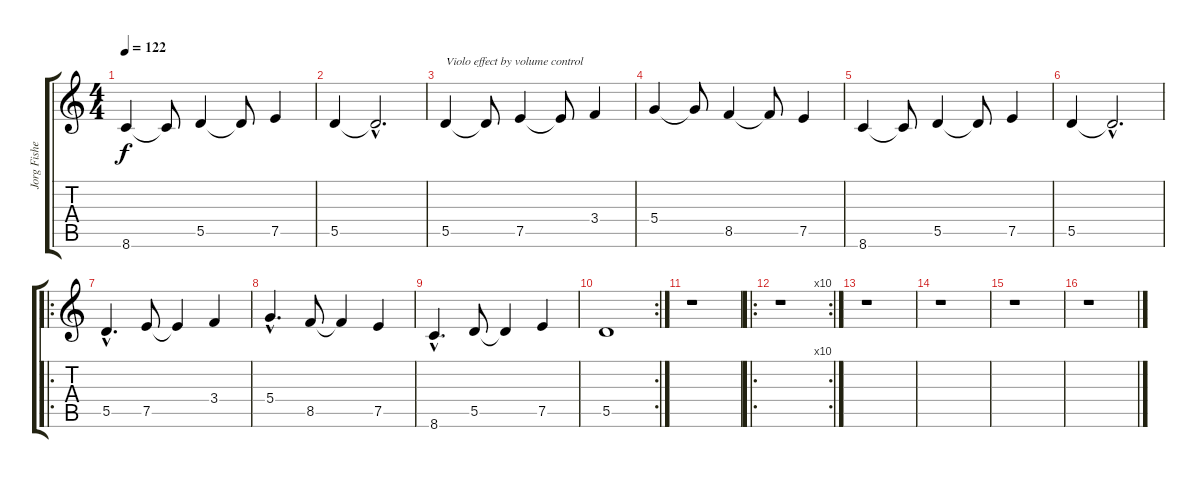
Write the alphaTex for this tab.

\track ("Jorg Fisher" "Jorg Fishe") {instrument distortionguitar}
\staff {score tabs}
\tuning (E4 B3 G3 D3 A2 E2) {hide}
\ts (4 4)
\tempo 122
\clef g2
\ks c
8.6.4{dy f} 8.6{t}.8 5.5.4 5.5{t}.8 7.5.4 |
5.5.4 5.5{hac t}.2{d} |
5.5.4{txt "Violo effect by volume control"} 5.5{t}.8 7.5.4 7.5{t}.8 3.4.4 |
5.4.4 5.4{t}.8 8.5.4 8.5{t}.8 7.5.4 |
8.6.4 8.6{t}.8 5.5.4 5.5{t}.8 7.5.4 |
5.5.4 5.5{hac t}.2{d} |
\ro
5.5{hac}.4{d} 7.5.8 7.5{t}.4 3.4.4 |
5.4{hac}.4{d} 8.5.8 8.5{t}.4 7.5.4 |
8.6{hac}.4{d} 5.5.8 5.5{t}.4 7.5.4 |
\rc 2
5.5.1 |
r.1 |
\ro
\rc 10
r.1 |
r.1 |
r.1 |
r.1 |
r.1
